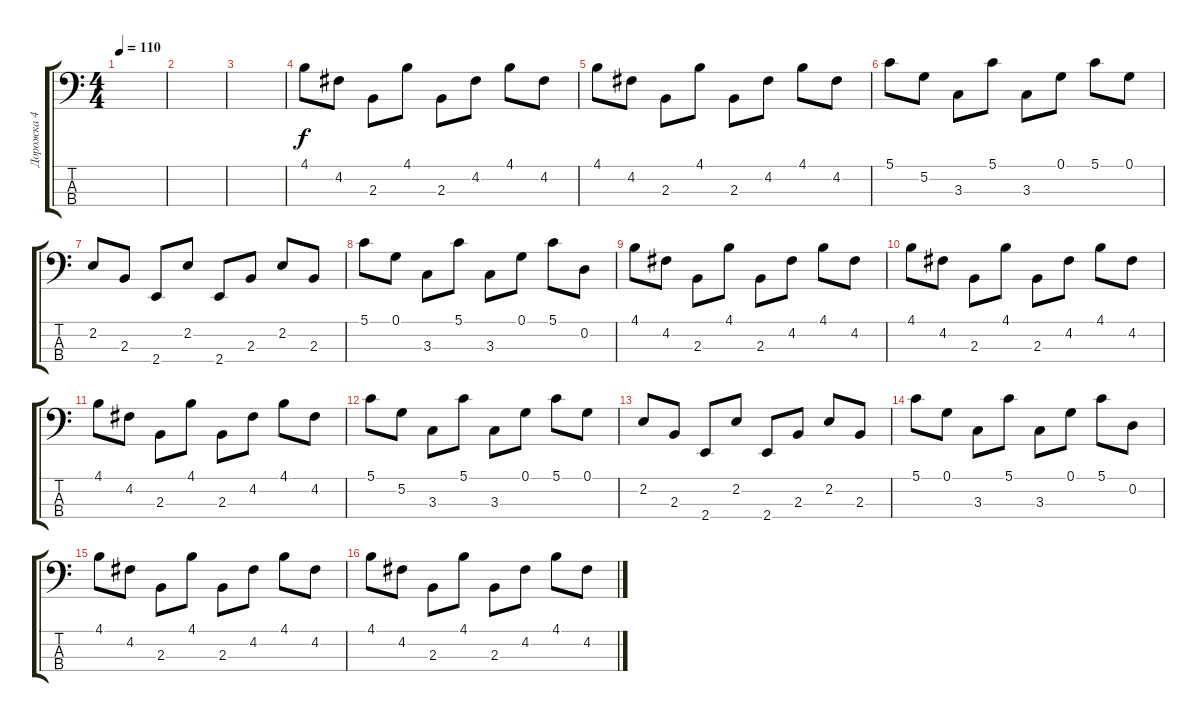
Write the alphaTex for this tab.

\track ("Дорожка 4" "Дорожка 4") {instrument electricbassfinger}
\staff {score tabs}
\tuning (G2 D2 A1 D1) {hide}
\ts (4 4)
\tempo 110
\clef f4
\ks c
|
|
|
4.1.8 4.2.8 2.3.8 4.1.8 2.3.8 4.2.8 4.1.8 4.2.8 |
4.1.8 4.2.8 2.3.8 4.1.8 2.3.8 4.2.8 4.1.8 4.2.8 |
5.1.8 5.2.8 3.3.8 5.1.8 3.3.8 0.1.8 5.1.8 0.1.8 |
2.2.8 2.3.8 2.4.8 2.2.8 2.4.8 2.3.8 2.2.8 2.3.8 |
5.1.8 0.1.8 3.3.8 5.1.8 3.3.8 0.1.8 5.1.8 0.2.8 |
4.1.8 4.2.8 2.3.8 4.1.8 2.3.8 4.2.8 4.1.8 4.2.8 |
4.1.8 4.2.8 2.3.8 4.1.8 2.3.8 4.2.8 4.1.8 4.2.8 |
4.1.8 4.2.8 2.3.8 4.1.8 2.3.8 4.2.8 4.1.8 4.2.8 |
5.1.8 5.2.8 3.3.8 5.1.8 3.3.8 0.1.8 5.1.8 0.1.8 |
2.2.8 2.3.8 2.4.8 2.2.8 2.4.8 2.3.8 2.2.8 2.3.8 |
5.1.8 0.1.8 3.3.8 5.1.8 3.3.8 0.1.8 5.1.8 0.2.8 |
4.1.8 4.2.8 2.3.8 4.1.8 2.3.8 4.2.8 4.1.8 4.2.8 |
4.1.8 4.2.8 2.3.8 4.1.8 2.3.8 4.2.8 4.1.8 4.2.8
